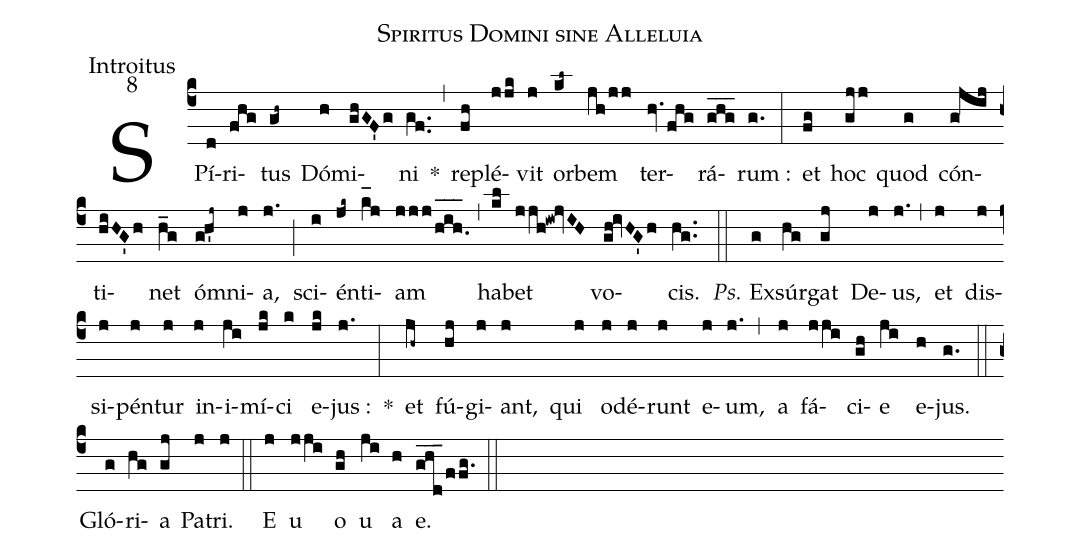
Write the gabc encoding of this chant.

name:Spiritus Domini sine Alleluia;
office-part:Introitus;
mode:8;
%%
(c4) SPí(d)ri(fhg)tus(gh~) Dó(h)mi(ghGF'g)ni(gf..) *(,) re(fh)plé(jjk)vit(j) or(kl~)bem(jh/jj) ter(hv.fhg)rá(ghg___)rum :(g.) (:) et(fg) hoc(gjj) quod(g) cón(g!jij)ti(hiHG'h)net(h_g) ó(gh'j~)mni(j)a,(j.) (;) sci(i)én(jk~)ti(k_[hl:1]j)am(jjj/h_[oh:h]i_[oh:h]h._[oh:h]) (,) ha(kl)bet(jjh!iw!jvIH) vo(gh!ivHG'h)cis.(hg..) (::) <i>Ps.</i> Ex(g)súr(hg)gat(gj) De(j)us,(j.) (,) et(j) dis(j)si(j)pén(j)tur(j) in(j)i(ji)mí(jk)ci(k) e(jk)jus :(j.) *(:) et(jh~) fú(hj)gi(j)ant,(j) qui(j) o(j)dé(j)runt(j) e(j)um,(j.) (,) a(j) fá(jji)ci(gh)e(ji) e(h)jus.(g.) (::) Gló(g)ri(hg)a(gj) Pa(j)tri.(j) (::) <eu>E(j) u(jji) o(gh) u(ji) a(h) e.</eu>(ghd___/ffg.) (::)
